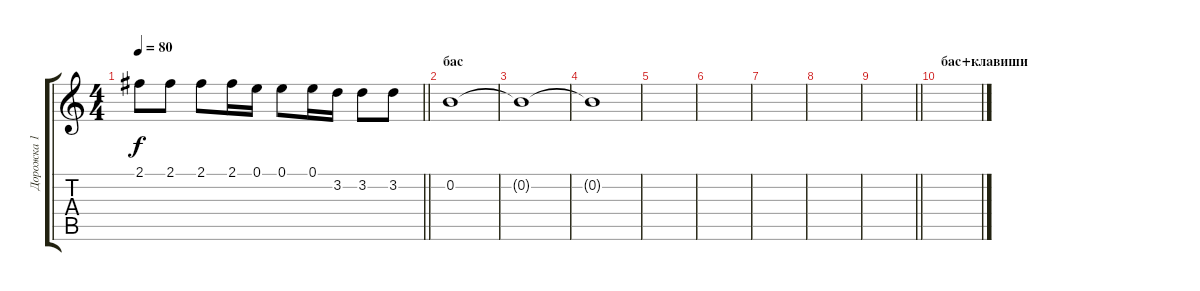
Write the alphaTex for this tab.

\track ("Дорожка 1" "Дорожка 1") {instrument overdrivenguitar}
\staff {score tabs}
\tuning (E4 B3 G3 D3 A2 E2) {hide}
\ts (4 4)
\tempo 80
\clef g2
\barLineRight lightlight
\ks c
2.1.8{dy f} 2.1.8 2.1.8 2.1.16 0.1.16 0.1.8 0.1.16 3.2.16 3.2.8 3.2.8 |
\section ("" "бас")
0.2.1 |
0.2{t}.1 |
0.2{t}.1 |
|
|
|
|
\barLineRight lightlight
|
\section ("" "бас+клавиши")
